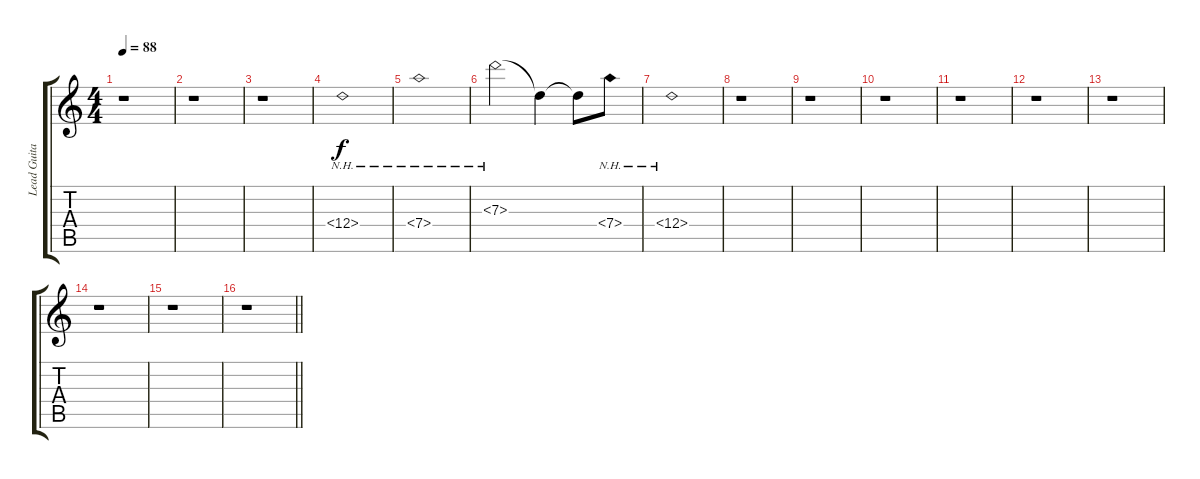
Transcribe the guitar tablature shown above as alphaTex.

\track ("Lead Guitar" "Lead Guita") {instrument overdrivenguitar}
\staff {score tabs}
\tuning (E4 B3 G3 D3 A2 E2) {hide}
\ts (4 4)
\tempo 88
\clef g2
\ks c
r.1{dy f instrument overdrivenguitar} |
r.1 |
r.1 |
12.4{nh}.1 |
7.4{nh}.1 |
7.3{nh}.2 7.3{t}.4 7.3{t}.8 7.4{nh}.8 |
12.4{nh}.1 |
r.1 |
r.1 |
r.1 |
r.1 |
r.1 |
r.1 |
r.1 |
r.1 |
\barLineRight lightlight
r.1
